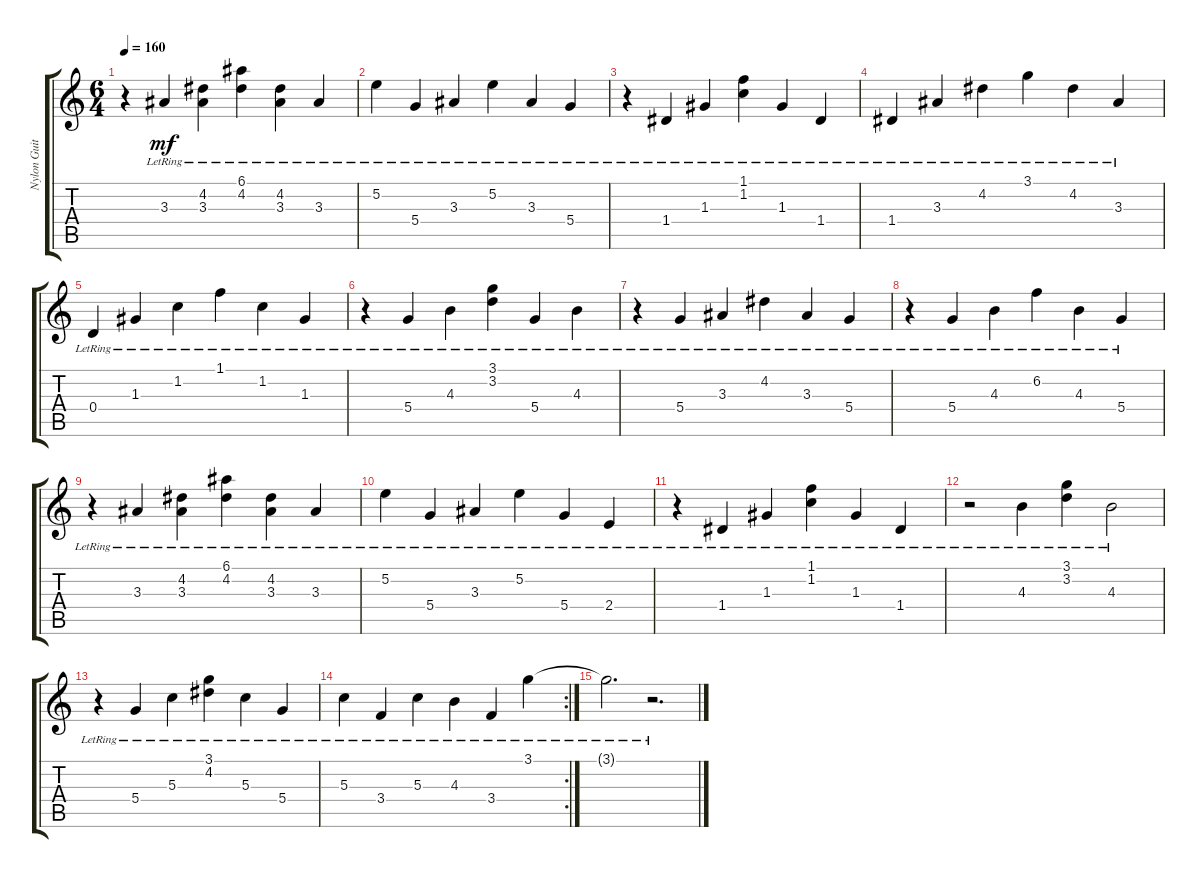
\track ("Nylon Guitar" "Nylon Guit") {instrument acousticguitarnylon}
\staff {score tabs}
\tuning (E4 B3 G3 D3 A2 E2) {hide}
\ts (6 4)
\tempo 160
\clef g2
\ks c
r.4{dy mf} 3.3{lr}.4 (4.2{lr} 3.3{lr}).4 (6.1{lr} 4.2{lr}).4 (4.2{lr} 3.3{lr}).4 3.3{lr}.4 |
5.2{lr}.4 5.4{lr}.4 3.3{lr}.4 5.2{lr}.4 3.3{lr}.4 5.4{lr}.4 |
r.4 1.4{lr}.4 1.3{lr}.4 (1.1{lr} 1.2{lr}).4 1.3{lr}.4 1.4{lr}.4 |
1.4{lr}.4 3.3{lr}.4 4.2{lr}.4 3.1{lr}.4 4.2{lr}.4 3.3{lr}.4 |
0.4{lr}.4 1.3{lr}.4 1.2{lr}.4 1.1{lr}.4 1.2{lr}.4 1.3{lr}.4 |
r.4 5.4{lr}.4 4.3{lr}.4 (3.1{lr} 3.2{lr}).4 5.4{lr}.4 4.3{lr}.4 |
r.4 5.4{lr}.4 3.3{lr}.4 4.2{lr}.4 3.3{lr}.4 5.4{lr}.4 |
r.4 5.4{lr}.4 4.3{lr}.4 6.2{lr}.4 4.3{lr}.4 5.4{lr}.4 |
r.4 3.3{lr}.4 (4.2{lr} 3.3{lr}).4 (6.1{lr} 4.2{lr}).4 (4.2{lr} 3.3{lr}).4 3.3{lr}.4 |
5.2{lr}.4 5.4{lr}.4 3.3{lr}.4 5.2{lr}.4 5.4{lr}.4 2.4{lr}.4 |
r.4 1.4{lr}.4 1.3{lr}.4 (1.1{lr} 1.2{lr}).4 1.3{lr}.4 1.4{lr}.4 |
r.2 4.3{lr}.4 (3.1{lr} 3.2{lr}).4 4.3{lr}.2 |
r.4 5.4{lr}.4 5.3{lr}.4 (3.1{lr} 4.2{lr}).4 5.3{lr}.4 5.4{lr}.4 |
\rc 2
5.3{lr}.4 3.4{lr}.4 5.3{lr}.4 4.3{lr}.4 3.4{lr}.4 3.1{lr}.4 |
3.1{lr t}.2{d} r.2{d}
